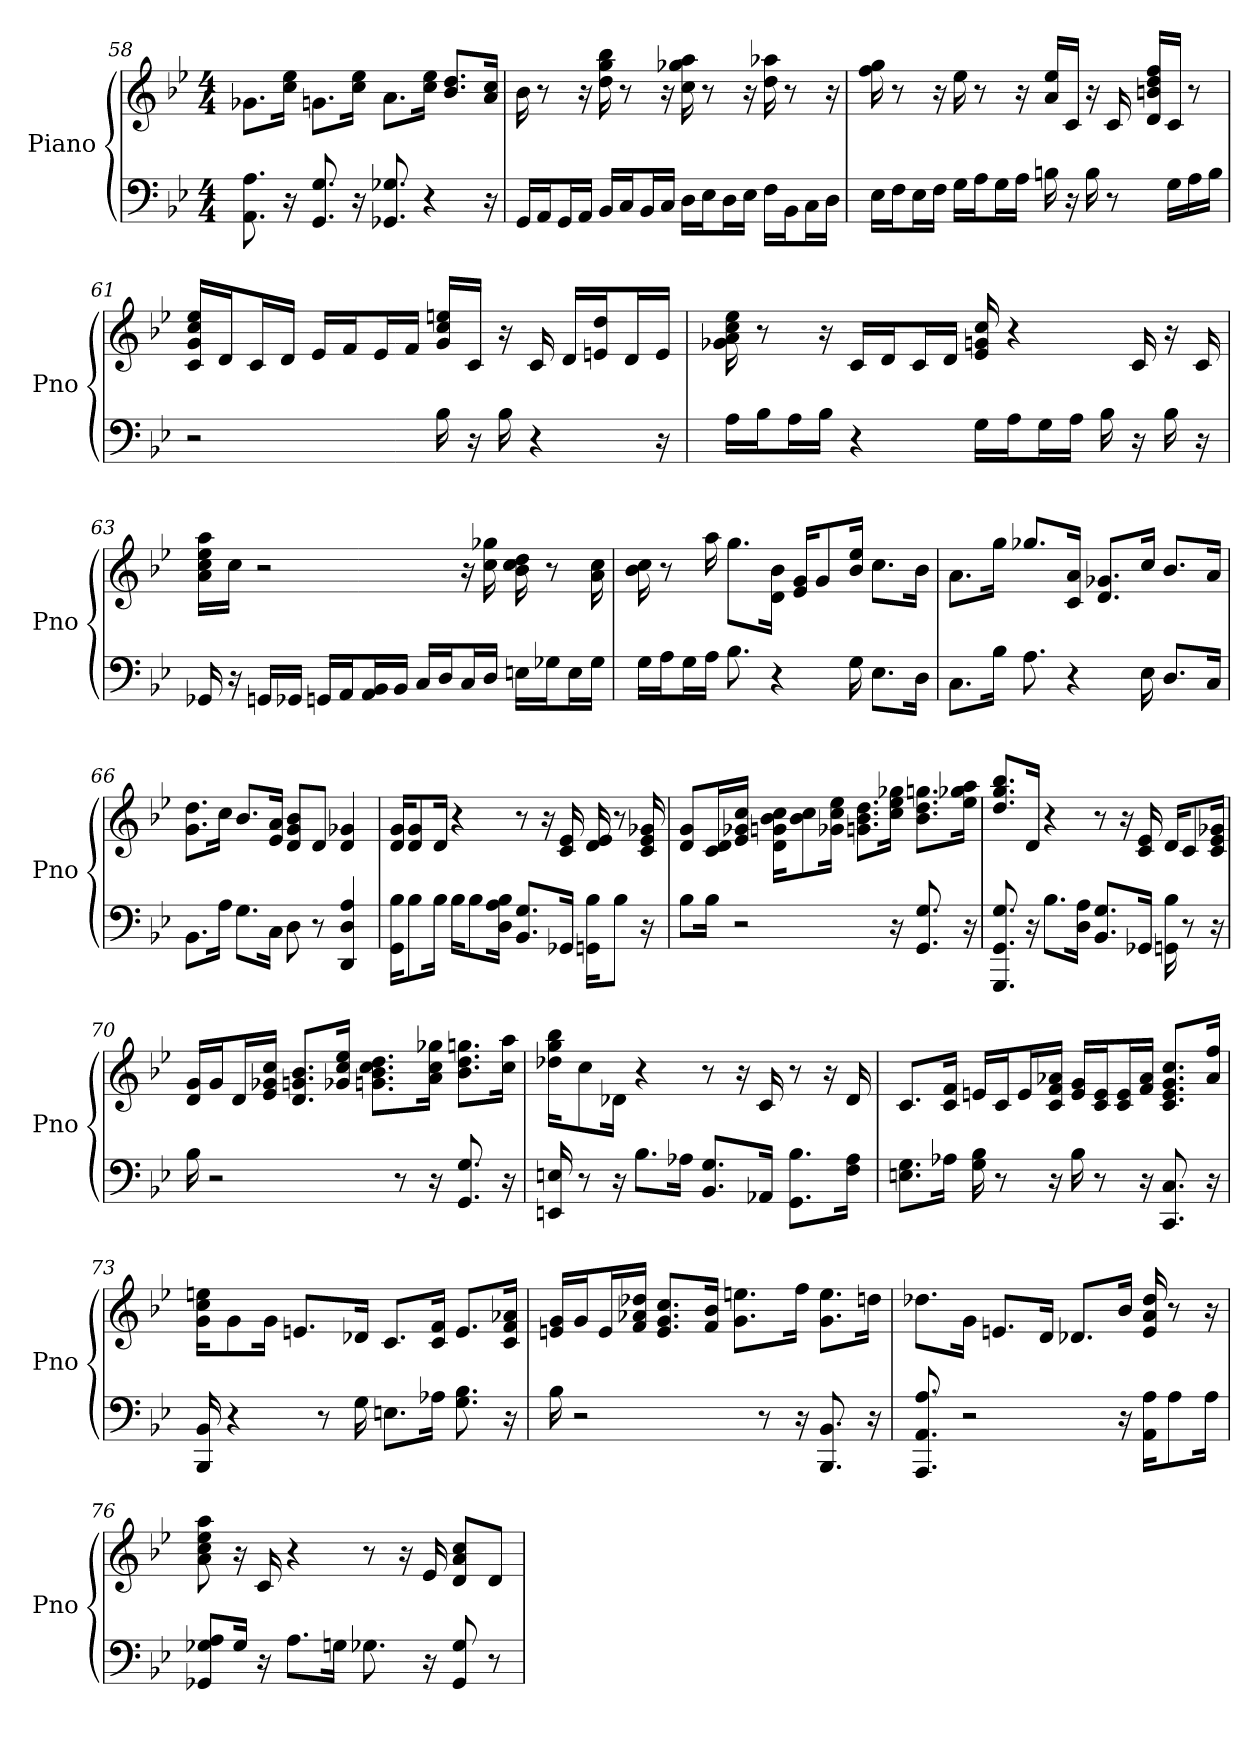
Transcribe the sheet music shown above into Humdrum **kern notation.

**kern	**kern
*part1	*part1
*staff2	*staff1
*I"Piano	*
*I'Pno	*
*clefF4	*clefG2
*k[b-e-]	*k[b-e-]
*B-:	*B-:
*M4/4	*M4/4
=58	=58
8.A 8.AA	8.g-\L
16r	16cc\ 16ee-\Jk
8.G 8.GG	8.g\L
16r	16cc\ 16ee-\Jk
8.G- 8.GG-	8.a\L
4r	16ee-\ 16cc\Jk
.	8.b-/ 8.dd/L
16r	16cc/ 16a/Jk
=59	=59
16GG/LL	16b-
16AA/J	8r
16GG/L	.
16AA/JJ	16r
16BB-/LL	16gg 16bb- 16dd
16C/J	8r
16BB-/L	.
16C/JJ	16r
16D\LL	16cc 16aa 16gg-
16E-\J	8r
16D\L	.
16E-\JJ	16r
16F\LL	16aa- 16dd
16BB-\J	8r
16C\L	.
16D\JJ	16r
=60	=60
16E-\LL	16gg 16ff
16F\J	8r
16E-\L	.
16F\JJ	16r
16G\LL	16ee-
16A\J	8r
16G\L	.
16A\JJ	16r
16B	16ee-/ 16a/LL
16r	16c/JJ
16B	16r
8r	16c
.	16ff/ 16b/ 16d/ 16dd/LL
16G\LL	16c/JJ
16A\	8r
16B\JJ	.
=61	=61
2r	16c/ 16ee-/ 16cc/ 16g/LL
.	16d/J
.	16c/L
.	16d/JJ
.	16e-/LL
.	16f/J
.	16e-/L
.	16f/JJ
16B-	16ee/ 16cc/ 16g/LL
16r	16c/JJ
16B-	16r
4r	16c
.	16d/LL
.	16e/ 16dd/J
.	16d/L
16r	16e/JJ
=62	=62
16A\LL	16g- 16cc 16ee- 16a
16B-\J	8r
16A\L	.
16B-\JJ	16r
4r	16c/LL
.	16d/J
.	16c/L
.	16d/JJ
16G\LL	16g 16cc 16e-
16A\J	4r
16G\L	.
16A\JJ	.
16B-	.
16r	16c
16B-	16r
16r	16c
=63	=63
16GG-	16aa\ 16ee-\ 16a\ 16cc\LL
16r	16cc\JJ
16GG/LL	2r
16GG-/JJ	.
16GG/LL	.
16AA/J	.
16BB-/ 16AA/L	.
16BB-/JJ	.
16C/LL	.
16D/J	.
16C/L	16r
16D/JJ	16cc 16gg-
16E\LL	16cc 16dd 16b-
16G-\J	8r
16E\L	.
16G-\JJ	16cc 16a
=64	=64
16G\LL	16cc 16b-
16A\J	8r
16G\L	.
16A\JJ	16aa
8.B-	8.gg\L
4r	16d\ 16b-\Jk
.	16e-/ 16g/KL
.	8g/
16G	16b-/ 16ee-/Jk
8.E-\L	8.cc\L
16D\Jk	16b-\Jk
=65	=65
8.C\L	8.a\L
16B-\Jk	16gg\Jk
8.A	8.gg-/L
4r	16a/ 16c/Jk
.	8.d/ 8.g-/L
16E-	16cc/Jk
8.D/L	8.b-/L
16C/Jk	16a/Jk
=66	=66
8.BB-\L	8.dd\ 8.g\L
16A\Jk	16cc\Jk
8.G\L	8.b-/L
16C\Jk	16e-/ 16a/Jk
8D	8g/ 8b-/ 8d/L
8r	8d/J
4D 4A 4DD	4d 4g-
=67	=67
16B-\ 16GG\KL	16d/ 16g/KL
8B-\	8d/ 8g/
16B-\Jk	16d/Jk
16B-\KL	4r
8B-\	.
16B-\ 16D\ 16A\Jk	.
8.BB-/ 8.G/L	8r
.	16r
16GG-/Jk	16c 16e-
16B-\ 16GG\KL	16e- 16d
8B-\J	8r
16r	16g- 16e- 16c
=68	=68
8B-\L	8d/ 8g/L
16B-\Jk	16d/ 16c/L
2r	16cc/ 16g-/ 16e-/JJ
.	16b-\ 16cc\ 16d\ 16g\KL
.	8cc\ 8b-\
.	16cc\ 16g-\ 16ee-\Jk
.	8.g\ 8.b-\ 8.dd\L
16r	16cc\ 16ee-\ 16gg-\Jk
8.G 8.GG	8.b-\ 8.gg\ 8.dd\L
16r	16ee-\ 16aa\ 16gg-\Jk
=69	=69
8.GGG 8.GG 8.G	8.dd/ 8.gg/ 8.bb-/L
16r	16d/Jk
8.B-\L	4r
16D\ 16A\Jk	.
8.G/ 8.BB-/L	8r
.	16r
16GG-/Jk	16e- 16c
16B- 16GG	16d/KL
8r	8c/
16r	16g-/ 16e-/ 16c/Jk
=70	=70
16B-	16g/ 16d/LL
2r	16g/J
.	16d/L
.	16e-/ 16g-/ 16cc/JJ
.	8.d/ 8.b-/ 8.g/L
.	16g-/ 16ee-/ 16cc/Jk
.	8.dd\ 8.b-\ 8.g\ 8.cc\L
8r	.
16r	16gg-\ 16a\ 16cc\Jk
8.G 8.GG	8.dd\ 8.b-\ 8.gg\L
16r	16aa\ 16cc\Jk
=71	=71
16E 16EE	16gg\ 16dd-\ 16bb-\KL
8r	8cc\
16r	16d-\Jk
8.B-\L	4r
16A-\Jk	.
8.BB-/ 8.G/L	8r
.	16r
16AA-/Jk	16c
8.B-\ 8.GG\L	8r
.	16r
16F\ 16A-\Jk	16d-
=72	=72
8.G\ 8.E\L	8.c/L
16A-\Jk	16c/ 16f/Jk
16G 16B-	16e/LL
8r	16c/J
.	16e/L
16r	16f/ 16c/ 16a-/JJ
16B-	16e/ 16g/LL
8r	16e/ 16c/J
.	16e/ 16c/L
16r	16f/ 16a-/JJ
8.CC 8.C	8.c/ 8.cc/ 8.g/ 8.e/L
16r	16a-/ 16ff/Jk
=73	=73
16BBB- 16BB-	16ee\ 16g\ 16cc\KL
4r	8g\
.	16g\Jk
.	8.e/L
8r	.
16G	16d-/Jk
8.E\L	8.c/L
16A-\Jk	16c/ 16f/Jk
8.G 8.B-	8.e/L
16r	16a-/ 16f/ 16c/Jk
=74	=74
16B-	16e/ 16g/LL
2r	16g/J
.	16e/L
.	16f/ 16dd-/ 16a-/JJ
.	8.e/ 8.cc/ 8.g/L
.	16b-/ 16f/Jk
.	8.ee\ 8.g\L
8r	.
16r	16ff\Jk
8.BBB- 8.BB-	8.g\ 8.ee\L
16r	16dd\Jk
=75	=75
8.AAA 8.AA 8.A	8.dd-\L
2r	16g\Jk
.	8.e/L
.	16d/Jk
.	8.d-/L
16r	16b-/Jk
16AA\ 16A\KL	16a 16e 16dd-
8A\	8r
16A\Jk	16r
=76	=76
8GG-/ 8A/ 8G-/L	8a 8cc 8ee- 8aa
16G-/Jk	16r
16r	16c
8.A\L	4r
16G\Jk	.
8.G-	8r
.	16r
16r	16e-
8GG- 8G-	8d/ 8cc/ 8a/L
8r	8d/J
=	=
*-	*-
